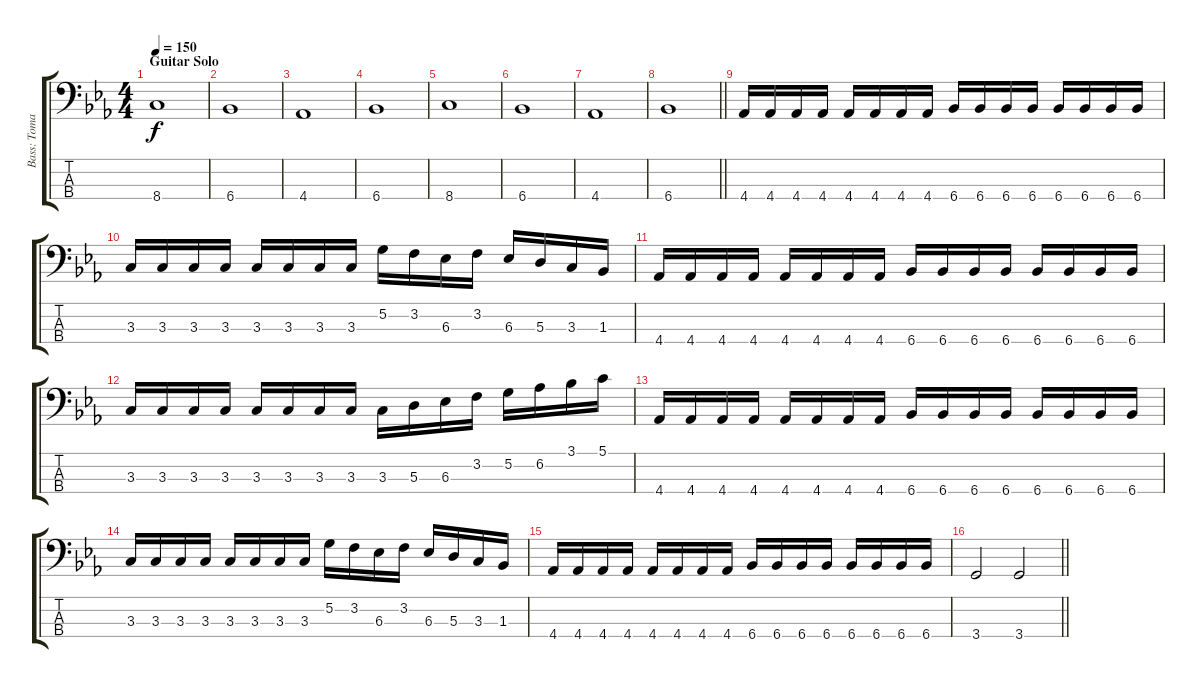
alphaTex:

\track ("Bass: Tomas Wäppling" "Bass: Toma") {instrument electricbassfinger}
\staff {score tabs}
\tuning (G2 D2 A1 E1) {hide}
\ts (4 4)
\section ("" "Guitar Solo")
\tempo 150
\clef f4
\ks cminor
8.4.1{dy f} |
6.4.1 |
4.4.1 |
6.4.1 |
8.4.1 |
6.4.1 |
4.4.1 |
\barLineRight lightlight
6.4.1 |
4.4.16 4.4.16 4.4.16 4.4.16 4.4.16 4.4.16 4.4.16 4.4.16 6.4.16 6.4.16 6.4.16 6.4.16 6.4.16 6.4.16 6.4.16 6.4.16 |
3.3.16 3.3.16 3.3.16 3.3.16 3.3.16 3.3.16 3.3.16 3.3.16 5.2.16 3.2.16 6.3.16 3.2.16 6.3.16 5.3.16 3.3.16 1.3.16 |
4.4.16 4.4.16 4.4.16 4.4.16 4.4.16 4.4.16 4.4.16 4.4.16 6.4.16 6.4.16 6.4.16 6.4.16 6.4.16 6.4.16 6.4.16 6.4.16 |
3.3.16 3.3.16 3.3.16 3.3.16 3.3.16 3.3.16 3.3.16 3.3.16 3.3.16 5.3.16 6.3.16 3.2.16 5.2.16 6.2.16 3.1.16 5.1.16 |
4.4.16 4.4.16 4.4.16 4.4.16 4.4.16 4.4.16 4.4.16 4.4.16 6.4.16 6.4.16 6.4.16 6.4.16 6.4.16 6.4.16 6.4.16 6.4.16 |
3.3.16 3.3.16 3.3.16 3.3.16 3.3.16 3.3.16 3.3.16 3.3.16 5.2.16 3.2.16 6.3.16 3.2.16 6.3.16 5.3.16 3.3.16 1.3.16 |
4.4.16 4.4.16 4.4.16 4.4.16 4.4.16 4.4.16 4.4.16 4.4.16 6.4.16 6.4.16 6.4.16 6.4.16 6.4.16 6.4.16 6.4.16 6.4.16 |
\barLineRight lightlight
3.4.2 3.4.2
